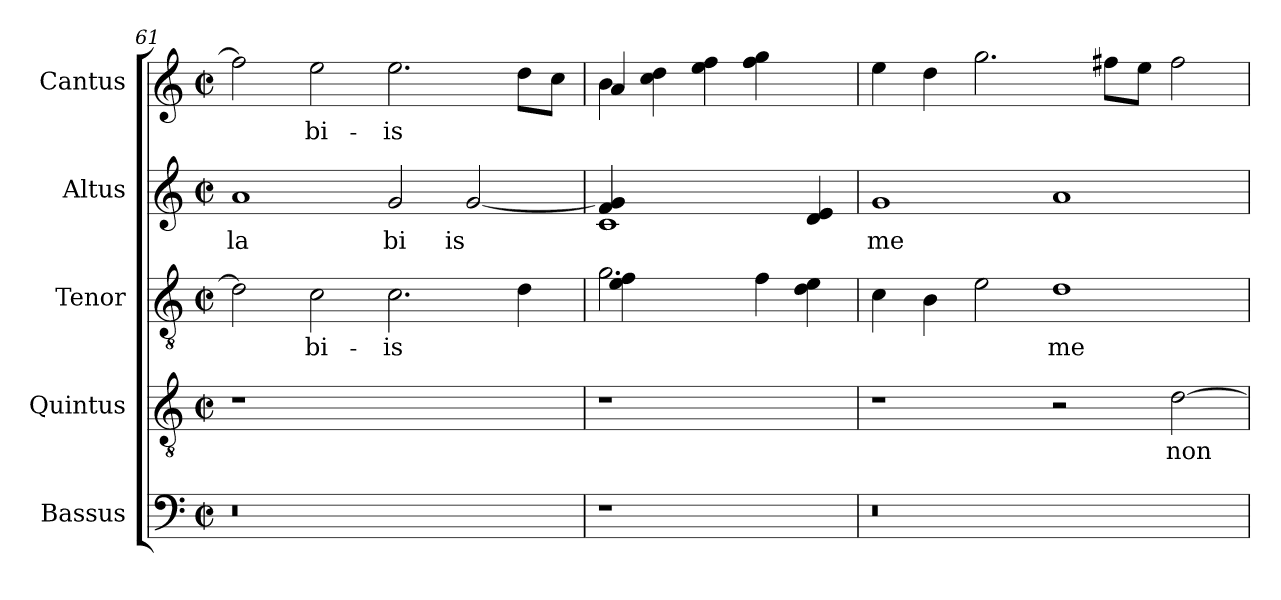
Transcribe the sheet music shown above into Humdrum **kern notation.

**kern	**kern	**text	**kern	**text	**kern	**text	**kern	**text
*part5	*part4	*part4	*part3	*part3	*part2	*part2	*part1	*part1
*staff5	*staff4	*staff4	*staff3	*staff3	*staff2	*staff2	*staff1	*staff1
*I"Bassus	*I"Quintus	*	*I"Tenor	*	*I"Altus	*	*I"Cantus	*
*I'Bassus	*I'Quintus	*	*I'Tenor	*	*I'Altus	*	*I'Cantus	*
*clefF4	*clefGv2	*	*clefGv2	*	*clefG2	*	*clefG2	*
*k[]	*k[]	*	*k[]	*	*k[]	*	*k[]	*
*C:	*C:	*	*C:	*	*C:	*	*C:	*
*M2/2	*M2/2	*	*M2/2	*	*M2/2	*	*M2/2	*
*met(c|)	*met(c|)	*	*met(c|)	*	*met(c|)	*	*met(c|)	*
=61	=61	=61	=61	=61	=61	=61	=61	=61
!	!	!	!	!LO:LY:b:cj	!	!LO:LY:b:cj	!	!LO:LY:b:cj
0r	1r	.	2d\]	--	1a	la	2ff\]	--
!	!	!	!	!LO:LY:b:cj	!	!	!	!LO:LY:b:cj
.	.	.	2c\	-bi-	.	.	2ee\	-bi-
!	!	!	!	!LO:LY:b:cj	!	!LO:LY:b:cj	!	!LO:LY:b:cj
.	1ryy	.	2.c\	-is	2g/	bi	2.ee\	-is
!	!	!	!	!	!	!LO:LY:b:cj	!	!
.	.	.	.	.	[<2g/	is	.	.
!	!	!	!	!LO:LY:b:cj	!	!	!	!LO:LY:b:cj
.	.	.	4d\	.	.	.	8dd\L	.
!	!	!	!	!	!	!	!	!LO:LY:b:cj
.	.	.	.	.	.	.	8cc\J	.
!!LO:LB:g=z
=62	=62	=62	=62	=62	=62	=62	=62	=62
*	*	*	*^	*	*	*	*	*
!	!	!	!	!	!LO:LY:b:cj	!	!LO:LY:b:cj	!	!LO:LY:b:cj
*	*	*	*	*	*	*^	*	*^	*
1r	1r	.	2.g\	4f\ 4e\	.	1c	4g/] 4f/	.	4b\	4a/	.
!	!	!	!	!	!	!	!	!	!	!	!LO:LY:b:cj
.	.	.	.	1ryy	.	.	1ryy	.	4cc\ 4dd\	4ryy	.
!	!	!	!	!	!	!	!	!	!	!	!LO:LY:b:cj
.	.	.	.	.	.	.	.	.	4ee\ 4ff\	2.ryy	.
!	!	!	!	!	!LO:LY:b:cj	!	!	!	!	!	!LO:LY:b:cj
.	.	.	4f\	.	.	.	.	.	4gg\ 4ff\	.	.
!	!	!	!	!	!LO:LY:b:cj	!	!	!LO:LY:b:cj	!	!	!
4ryy	4ryy	.	4e\ 4d\	.	.	4e/ 4d/	.	.	4ryy	.	.
*	*	*	*v	*v	*	*	*	*	*v	*v	*
*	*	*	*	*	*v	*v	*	*	*
=63	=63	=63	=63	=63	=63	=63	=63	=63
!	!	!	!	!LO:LY:b:cj	!	!LO:LY:b:cj	!	!LO:LY:b:cj
0r	1r	.	4c\	.	1g	me-	4ee\	.
!	!	!	!	!LO:LY:b:cj	!	!	!	!LO:LY:b:cj
.	.	.	4B\	.	.	.	4dd\	.
!	!	!	!	!LO:LY:b:cj	!	!	!	!LO:LY:b:cj
.	.	.	2e\	.	.	.	2.gg\	.
!	!	!	!	!LO:LY:b:cj	!	!LO:LY:b:cj	!	!
.	2r	.	1d	me	1a	--	.	.
!	!	!	!	!	!	!	!	!LO:LY:b:cj
.	.	.	.	.	.	.	8ff#\L	.
!	!	!	!	!	!	!	!	!LO:LY:b:cj
.	.	.	.	.	.	.	8ee\J	.
!	!	!LO:LY:b:cj	!	!	!	!	!	!LO:LY:b:cj
.	[>2d\	non	.	.	.	.	2ff#\	.
=	=	=	=	=	=	=	=	=
*-	*-	*-	*-	*-	*-	*-	*-	*-
